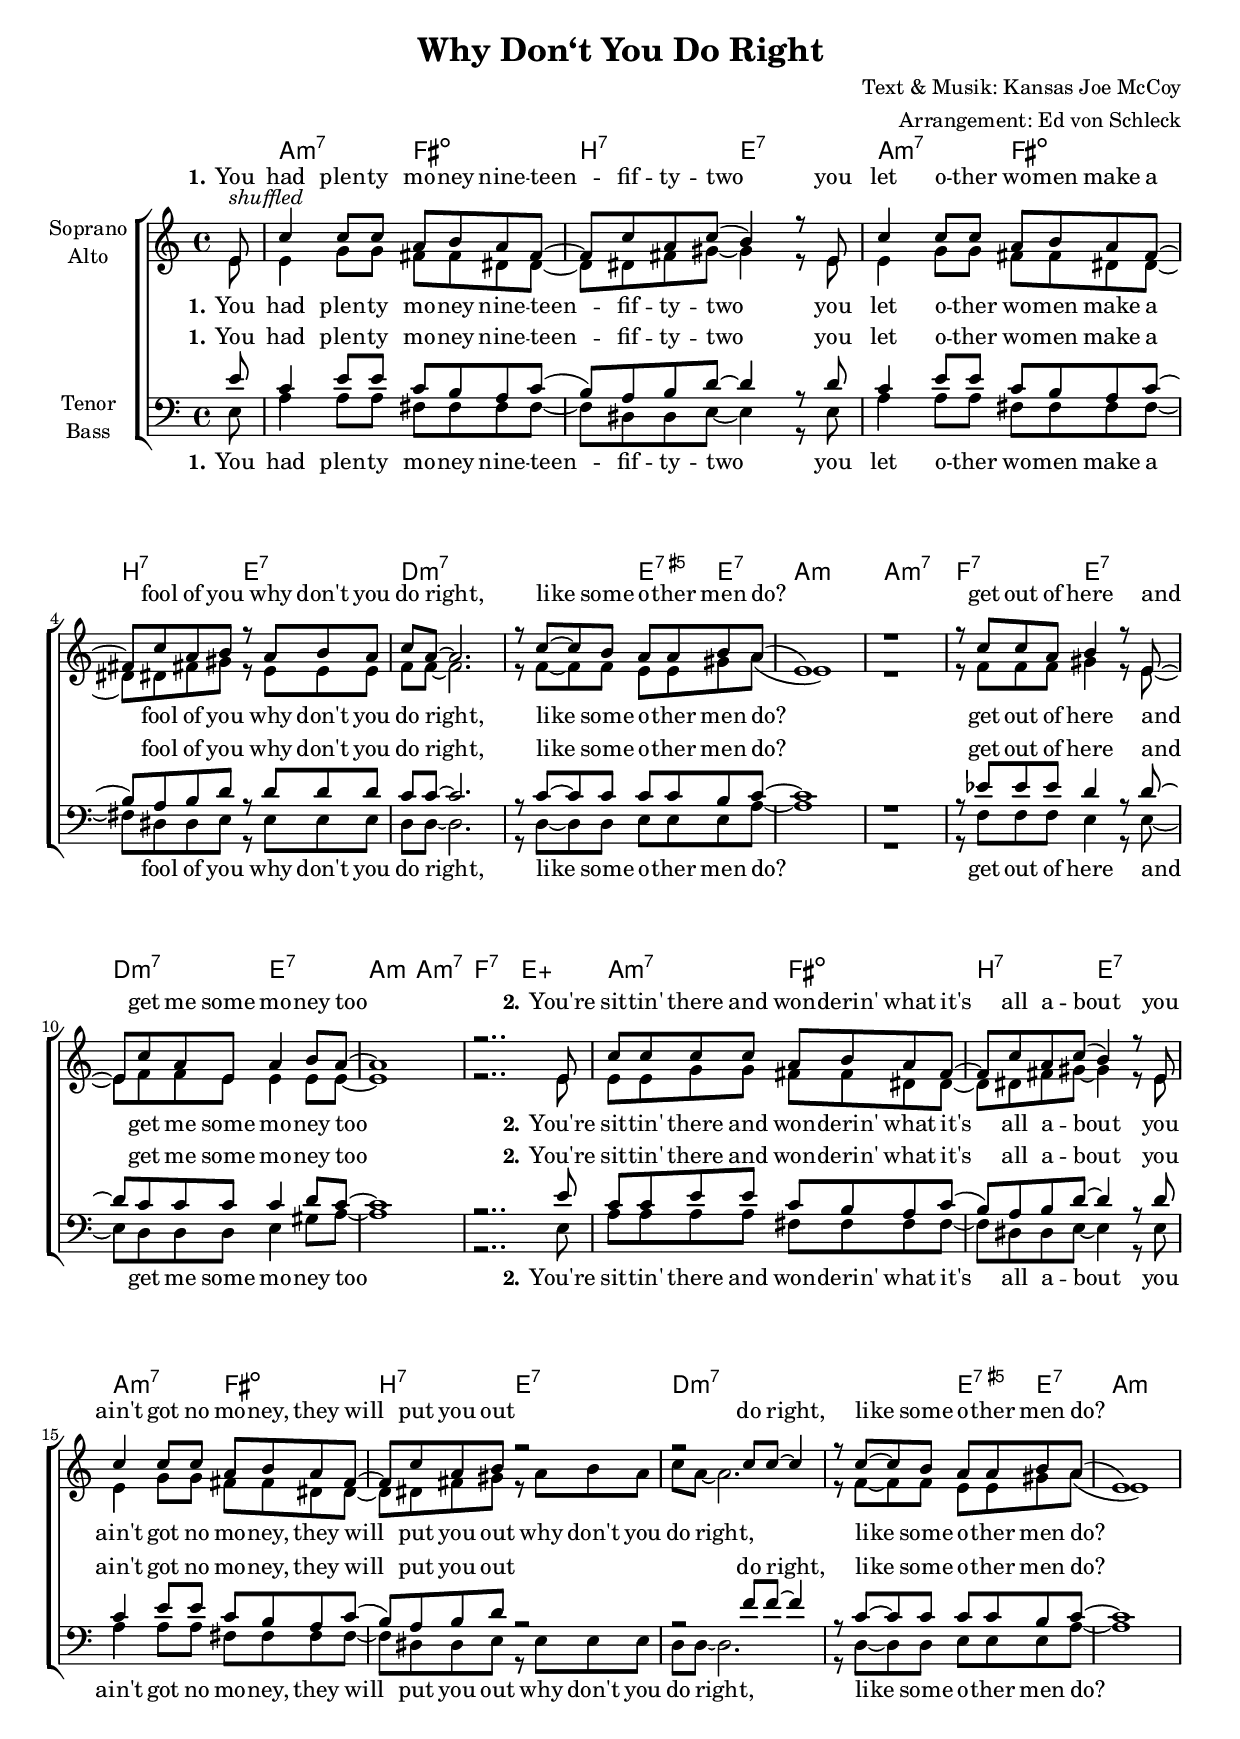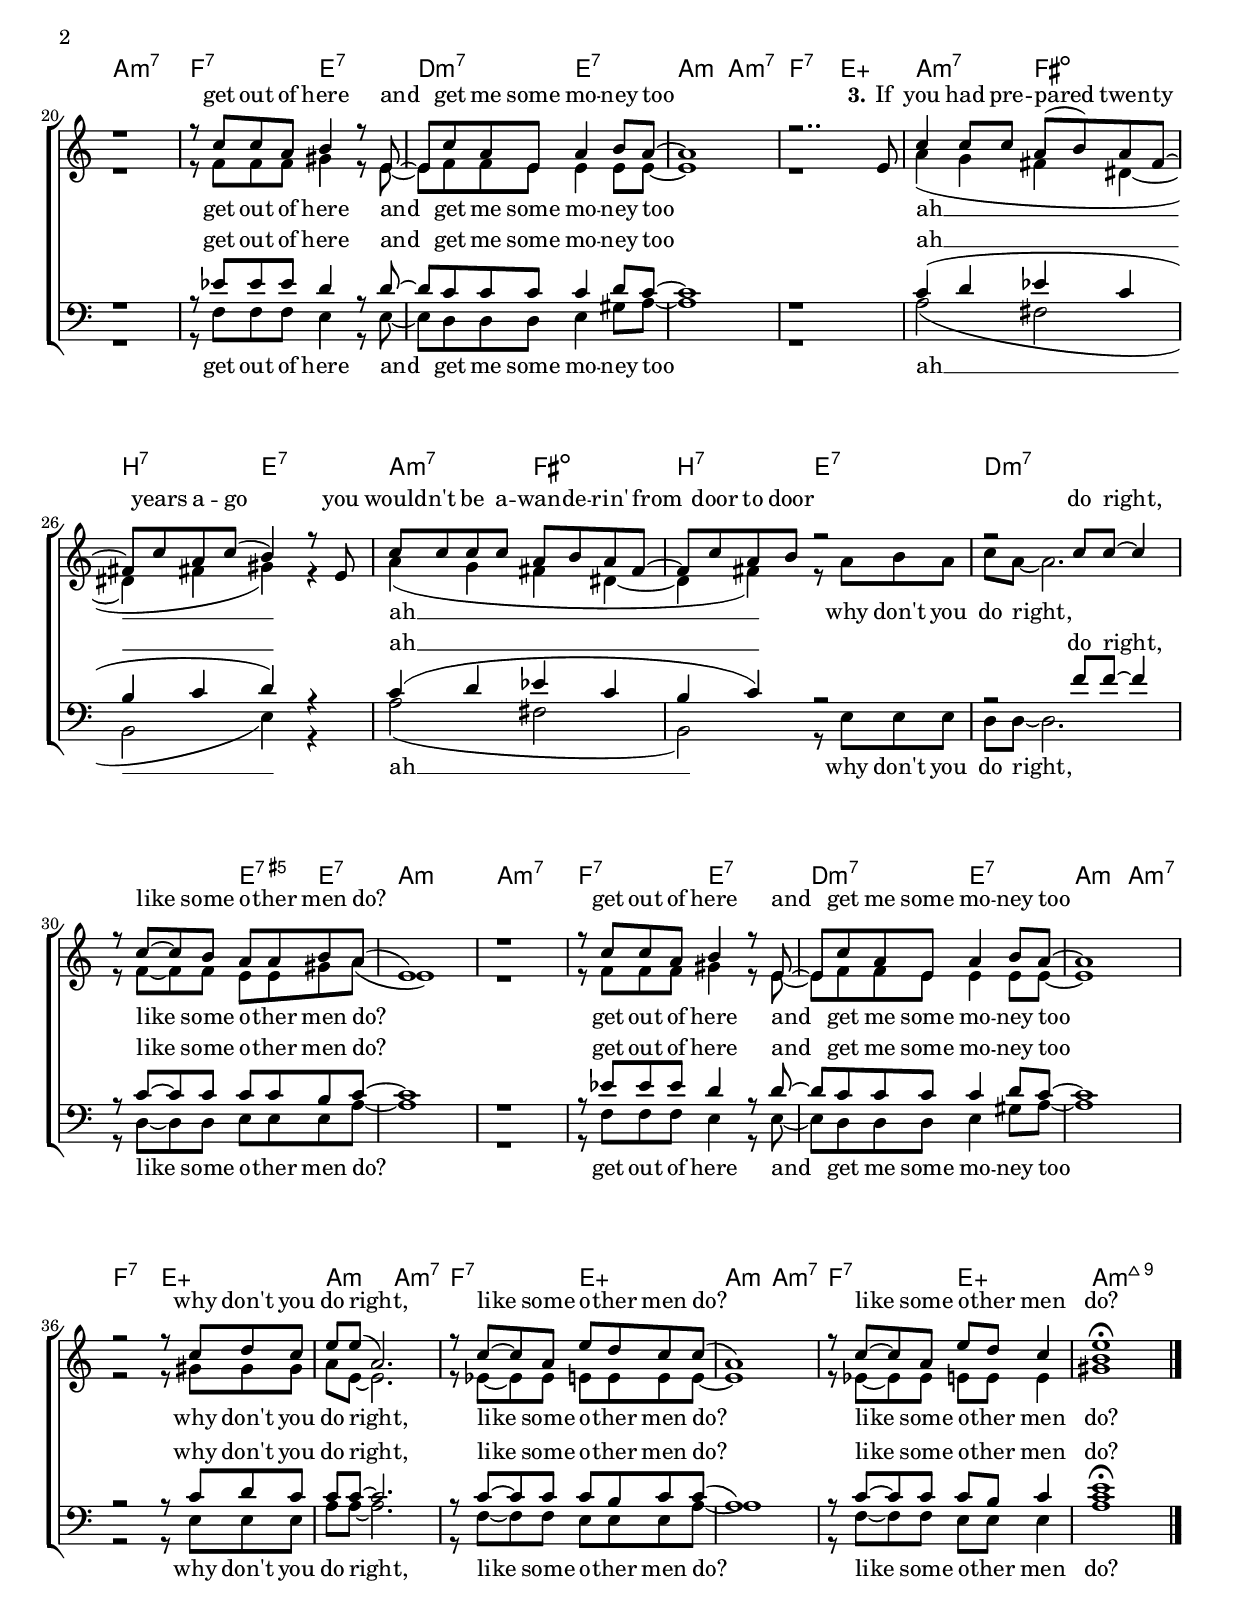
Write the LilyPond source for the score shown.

\version "2.16.0"

\header {
  title = "Why Don‘t You Do Right"
  composer = "Text & Musik: Kansas Joe McCoy"
  arranger = "Arrangement: Ed von Schleck"
}

#(set-global-staff-size 18)

global = {
  \key a \minor
  \time 4/4
  \partial 8
}

chordNames = \chordmode {
  \germanChords
  \global
  s8
  a2:m7 fis:dim b:7 e:7
  a:m7 fis:dim b:7 e:7
  d1.:m7 e4:aug7 e:7 a1:m a:m7
  f2:7 e:7 d:m7 e:7
  a2:m a:m7 f2:7 e:aug
  
  a2:m7 fis:dim b:7 e:7
  a:m7 fis:dim b:7 e:7
  d1.:m7 e4:aug7 e:7 a1:m a:m7
  f2:7 e:7 d:m7 e:7
  a2:m a:m7 f2:7 e:aug
  
  a2:m7 fis:dim b:7 e:7
  a:m7 fis:dim b:7 e:7
  d1.:m7 e4:aug7 e:7 a1:m a:m7
  f2:7 e:7 d:m7 e:7
  a2:m a:m7 f2:7 e:aug 
  
  a2:m a:m7 f2:7 e:aug
  a2:m a:m7 f2:7 e:aug
  a:m7+9
  
}

soprano = \relative c' {
  \global
  e8^\markup{ \italic shuffled}
  
  c'4 c8 c a b a fis~
  fis c' a c( b4) r8  e,
  c'4 c8 c a b a fis~
  fis c' a b r a b a

  c a~ a2.
  r8 c~ c b a a b a(
  e1)
  r1
  
  r8 c' c a  b4 r8 e,~
  e c' a e a4 b8 a~
  a1
  r2..
  
  e8
  
  c' c c c a b a fis~
  fis c' a c( b4) r8  e,
  c'4 c8 c a b a fis~
  fis c' a b r2

  r2 c8 c~ c4
  r8 c~ c b a a b a(
  e1)
  r1
  
  r8 c' c a  b4 r8 e,~
  e c' a e a4 b8 a~
  a1
  r2..
  
  e8
  
  c'4 c8 c a( b) a fis~
  fis c' a c( b4) r8  e,
  c' c c c a b a fis~
  fis c' a b r2

  r2 c8 c~ c4
  r8 c~ c b a a b a(
  e1)
  r1
  
  r8 c' c a  b4 r8 e,~
  e c' a e a4 b8 a~
  a1
  r2 r8 c d c
  
  e e( a,2.)
  r8 c~ c a e' d c c(
  a1)
  r8 c~ c a e' d c4
  
  e1\fermata
  \bar "|."
}

alto = \relative c' {
  \global
  e8
  
  e4 g8 g fis fis dis dis~
  dis dis fis gis8~ gis4 r8  e
  e4 g8 g fis fis dis dis~
  dis dis fis gis r e e e

  f f~ f2.
  r8 f~ f f e e gis a(
  e1)
  r1
  
  r8 f f f gis4 r8 e~
  e f f e e4 e8 e~
  e1
  r2..
  
  e8
  
  e e g g fis fis dis dis~
  dis dis fis gis8~ gis4 r8  e
  e4 g8 g fis fis dis dis~
  dis dis fis gis r a b a

  c a~ a2.
  r8 f~ f f e e gis a(
  e1)
  r1
  
  r8 f f f gis4 r8 e~
  e f f e e4 e8 e~
  e1
  r1
  
  a4( g fis dis~
  dis fis gis) r
  a4( g fis dis~
  dis fis) r8 a b a

  c a~ a2.
  r8 f~ f f e e gis a(
  e1)
  r1
  
  r8 f f f gis4 r8 e~
  e f f e e4 e8 e~
  e1
  r2 r8 gis gis gis
  
  a e~ e2.
  r8 es~ es es e e e e~
  e1
  r8 es~ es es e e e4
  
  <gis b>1
  
}

tenor = \relative c' {
  \global
  e8
  
  c4 e8 e c b a c(
  b) a b d8~ d4 r8  d
  c4 e8 e c b a c(
  b) a b d r d d d

  c c~ c2.
  r8 c~ c c c c b c~
  c1
  r1
  
  r8 es es es d4 r8 d~
  d c c c c4 d8 c~
  c1
  r2..
  
  e8
  
  c c e e c b a c(
  b) a b d8~ d4 r8  d
  c4 e8 e c b a c(
  b) a b d r2

  r2 f8 f~ f4
  r8 c~ c c c c b c~
  c1
  r1
  
  r8 es es es d4 r8 d~
  d c c c c4 d8 c~
  c1
  r1
  
  c4( d es c
  b c d) r
  c4( d es c
  b c) r2

  r2 f8 f~ f4
  r8 c~ c c c c b c~
  c1
  r1
  
  r8 es es es d4 r8 d~
  d c c c c4 d8 c~
  c1
  r2 r8 c d c
  
  c c~ c2.
  r8 c~ c c c b c c(
  a1)
  r8 c~ c c c b c4
  
  <c e>1\fermata
  
}

bass = \relative c {
  \global
  e8
  
  a4 a8 a fis fis fis fis~
  fis dis dis e8~ e4 r8  e
  a4 a8 a fis fis fis fis~
  fis dis dis e r e e e

  d d~ d2.
  r8 d~ d d e e e a~
  a1
  r1
  
  r8 f f f e4 r8 e~
  e d d d e4 gis8 a~
  a1
  r2..
  
  e8
  
  a a a a fis fis fis fis~
  fis dis dis e8~ e4 r8  e
  a4 a8 a fis fis fis fis~
  fis dis dis e r e e e

  d d~ d2.
  r8 d~ d d e e e a~
  a1
  r1
  
  r8 f f f e4 r8 e~
  e d d d e4 gis8 a~
  a1
  r1
  
  a2( fis
  b, e4) r4
  a2( fis
  b,) r8 e e e

  d d~ d2.
  r8 d~ d d e e e a~
  a1
  r1
  
  r8 f f f e4 r8 e~
  e d d d e4 gis8 a~
  a1
  r2 r8 e e e
  
  a a~ a2.
  r8 f~ f f e e e a~
  a1
  r8 f~ f f e e e4
  
  a1
}

refrain =  \lyricmode {
  why don't you do right, like some o -- ther men do? 
  get out of here and get me some mo -- ney too 
}

refrainAlternative =  \lyricmode {
  do right, like some o -- ther men do? 
  get out of here and get me some mo -- ney too 
}

refrainEnd =  \lyricmode {
  why don't you do right, like some o -- ther men do? 
  like some o -- ther men do? 
}

verseOne = \lyricmode {
  \set stanza = "1." You had plen -- ty mo -- ney nine -- teen -- fif -- ty -- two
  you let o -- ther wo -- men make a fool of you 
}

verseTwo = \lyricmode {
  \set stanza = "2." You're sit -- tin' there and won -- derin' what it's all a -- bout 
  you ain't got no mo -- ney, they will put you out 
}

verseThree = \lyricmode {
  \set stanza = "3." If you had pre -- pared twen -- ty years a -- go 
  you would -- n't be a -- wan -- de -- rin' from door to door
}
verseSoprano = \lyricmode {
  \verseOne
  \refrain

  \verseTwo
  \refrainAlternative
  
  \verseThree
  \refrainAlternative
  
  \refrainEnd
}

verseAlt = \lyricmode {
  \verseOne
  \refrain

  \verseTwo
  \refrain
  
  ah __ 
  ah __ 
  \refrain
  
  \refrainEnd
}


verseTenor = \lyricmode {
  \verseOne
  \refrain

  \verseTwo
  \refrainAlternative
  
  ah __ 
  ah __ 
  \refrainAlternative
  
  \refrainEnd
}


verseBass = \lyricmode {
  \verseOne
  \refrain

  \verseTwo
  \refrain
  
  ah __ 
  ah __ 
  \refrain
  
  \refrainEnd
}

chordsPart = \new ChordNames \chordNames

choirPart = \new ChoirStaff <<
  \new Staff = "sa" \with {
    instrumentName = \markup \center-column { "Soprano" "Alto" }
  } <<
    \new Voice = "soprano" { \voiceOne \soprano }
    \new Voice = "alto" { \voiceTwo \alto }
  >>
  \new Lyrics \with {
    alignAboveContext = "sa"
    \override VerticalAxisGroup #'staff-affinity = #DOWN
  } \lyricsto "soprano" \verseSoprano
  \new Lyrics \lyricsto "alto" \verseAlt
  \new Staff = "tb" \with {
    instrumentName = \markup \center-column { "Tenor" "Bass" }
  } <<
    \clef bass
    \new Voice = "tenor" { \voiceOne \tenor }
    \new Voice = "bass" { \voiceTwo \bass }
  >>
  \new Lyrics \with {
    alignAboveContext = "tb"
    \override VerticalAxisGroup #'staff-affinity = #DOWN
  } \lyricsto "tenor" \verseTenor
  \new Lyrics \lyricsto "bass" \verseBass
>>

\score {
  <<
    \chordsPart
    \choirPart
  >>
  \layout { }
  \midi {
    \context {
      \Score
      tempoWholesPerMinute = #(ly:make-moment 100 4)
    }
  }
}